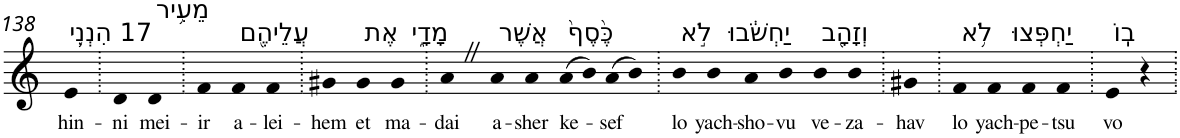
**kern	**text
*part1	*part1
*staff1	*staff1
*I"Piano	*
*I'Pno	*
!!LO:PB:g=z
*clefG2	*
*k[]	*
=138	=138
!LO:TX:a:t=17 הִנְנִ֛י	!
!	!LO:LY:b
4e	hin-
=139.	=139.
!	!LO:LY:b
4d	-ni
!LO:TX:a:t=מֵעִ֥יר	!
!	!LO:LY:b
4d	mei-
=140.	=140.
!	!LO:LY:b
4f	-ir
!LO:TX:a:t=עֲלֵיהֶ֖ם	!
!	!LO:LY:b
4f	a-
!	!LO:LY:b
4f	-lei-
=141.	=141.
!	!LO:LY:b
4g#X	-hem
!LO:TX:a:t=אֶת	!
!	!LO:LY:b
4g#	et
!LO:TX:a:t=מָדָ֑י	!
!	!LO:LY:b
4g#	ma-
=142.	=142.
!	!LO:LY:b
4aZ	-dai
!LO:TX:a:t=אֲשֶׁר	!
!	!LO:LY:b
4a	a-
!	!LO:LY:b
4a	-sher
!LO:TX:a:t=כֶּ֙סֶף֙	!
!	!LO:LY:b
(8a	ke-
8b)	.
!	!LO:LY:b
(8a	-sef
8b)	.
=143.	=143.
!LO:TX:a:t=לֹ֣א	!
!	!LO:LY:b
4b	lo
!LO:TX:a:t=יַחְשֹׁ֔בוּ	!
!	!LO:LY:b
4b	yach-
!	!LO:LY:b
4a	-sho-
!	!LO:LY:b
4b	-vu
!LO:TX:a:t=וְזָהָ֖ב	!
!	!LO:LY:b
4b	ve-
!	!LO:LY:b
4b	-za-
=144.	=144.
!	!LO:LY:b
4g#X	-hav
=145.	=145.
!LO:TX:a:t=לֹ֥א	!
!	!LO:LY:b
4f	lo
!LO:TX:a:t=יַחְפְּצוּ	!
!	!LO:LY:b
4f	yach-
!	!LO:LY:b
4f	-pe-
!	!LO:LY:b
4f	-tsu
=146.	=146.
!LO:TX:a:t=בֽוֹ	!
!	!LO:LY:b
4e	vo
4r	.
=.	=.
*-	*-
